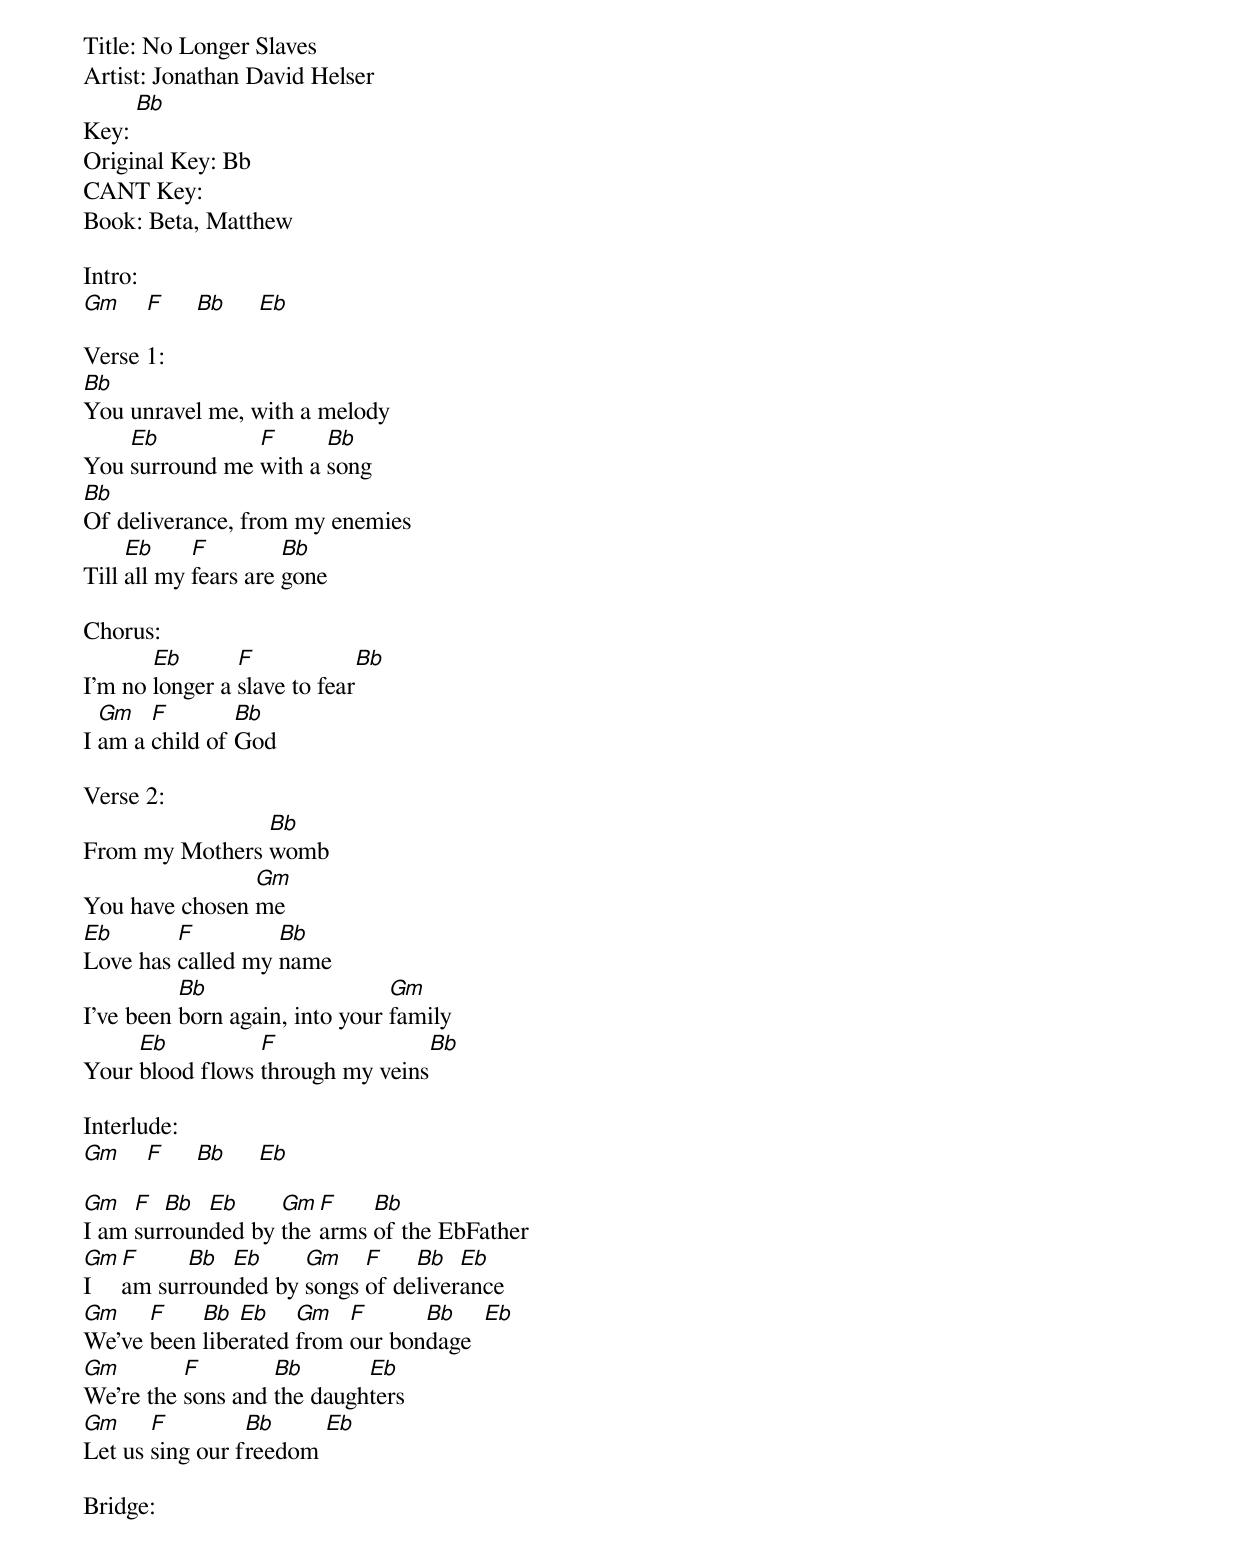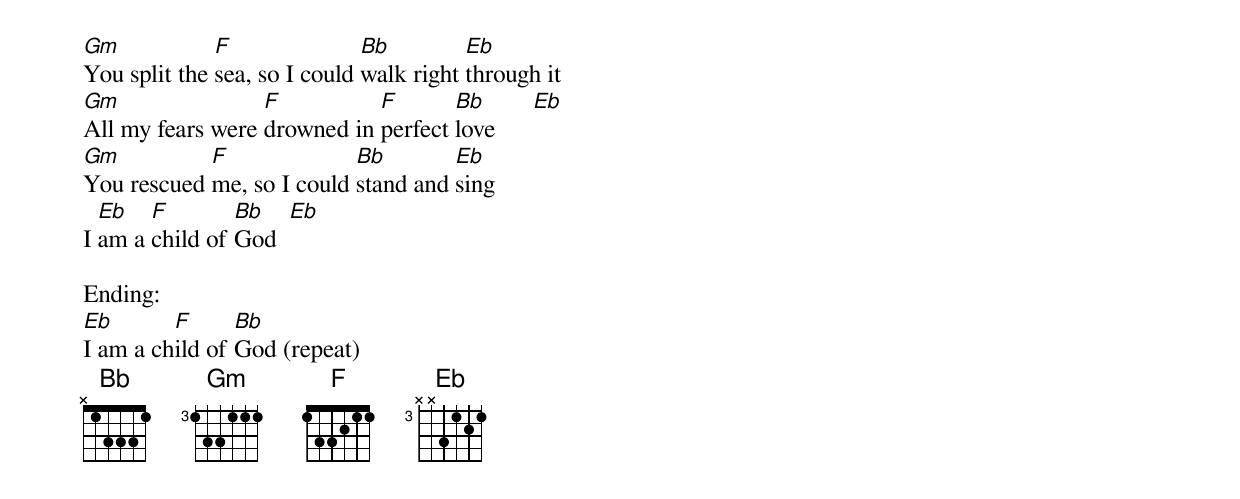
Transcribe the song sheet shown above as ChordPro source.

Title: No Longer Slaves
Artist: Jonathan David Helser
Key: [Bb]
Original Key: Bb
CANT Key:
Book: Beta, Matthew

Intro:
[Gm]    [F]     [Bb]     [Eb]

Verse 1:
[Bb]You unravel me, with a melody
You [Eb]surround me [F]with a [Bb]song
[Bb]Of deliverance, from my enemies
Till [Eb]all my [F]fears are [Bb]gone

Chorus:
I’m no [Eb]longer a [F]slave to fear[Bb]
I [Gm]am a [F]child of [Bb]God

Verse 2:
From my Mothers [Bb]womb
You have chosen [Gm]me
[Eb]Love has [F]called my [Bb]name
I’ve been [Bb]born again, into your [Gm]family
Your [Eb]blood flows [F]through my veins[Bb]

Interlude:
[Gm]    [F]     [Bb]     [Eb]

[Gm]I am [F]sur[Bb]roun[Eb]ded by [Gm]the [F]arms [Bb]of the EbFather
[Gm]I [F]am sur[Bb]roun[Eb]ded by [Gm]songs [F]of de[Bb]liver[Eb]ance
[Gm]We've [F]been [Bb]libe[Eb]rated [Gm]from [F]our bon[Bb]dage  [Eb]
[Gm]We're the [F]sons and [Bb]the daugh[Eb]ters
[Gm]Let us [F]sing our f[Bb]reedom [Eb]

Bridge:
[Gm]You split the [F]sea, so I could [Bb]walk right [Eb]through it
[Gm]All my fears were [F]drowned in [F]perfect [Bb]love      [Eb]
[Gm]You rescued [F]me, so I could [Bb]stand and [Eb]sing
I [Eb]am a [F]child of [Bb]God  [Eb]

Ending:
[Eb]I am a ch[F]ild of [Bb]God (repeat)
